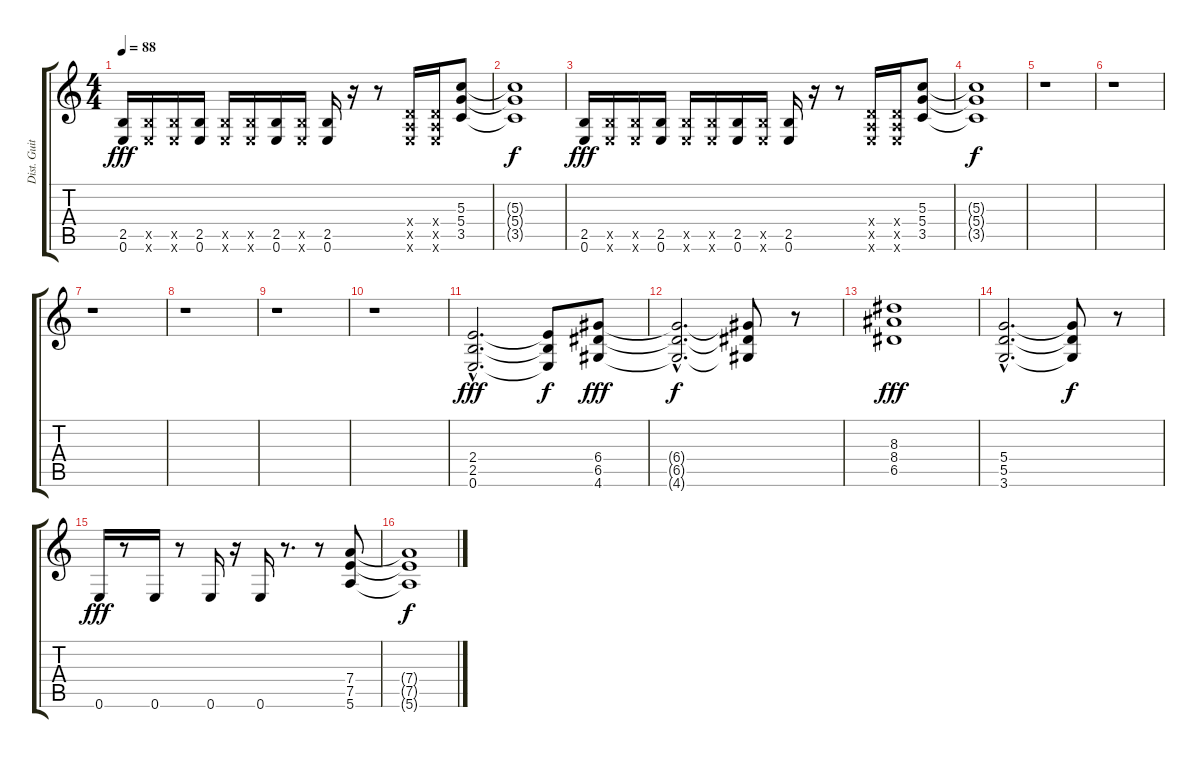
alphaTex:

\track ("Dist. Guitar 2" "Dist. Guit") {instrument distortionguitar}
\staff {score tabs}
\tuning (E4 B3 G3 D3 A2 E2) {hide}
\ts (4 4)
\tempo 88
\clef g2
\ks c
(2.5 0.6).16{dy fff} (2.5{x} 0.6{x}).16 (2.5{x} 0.6{x}).16 (2.5 0.6).16 (2.5{x} 0.6{x}).16 (2.5{x} 0.6{x}).16 (2.5 0.6).16 (2.5{x} 0.6{x}).16 (2.5 0.6).16 r.16 r.8 (0.4{x} 0.5{x} 0.6{x}).16 (0.4{x} 0.5{x} 0.6{x}).16 (5.3 5.4 3.5).8 |
(5.3{t} 5.4{t} 3.5{t}).1{dy f} |
(2.5 0.6).16{dy fff} (2.5{x} 0.6{x}).16 (2.5{x} 0.6{x}).16 (2.5 0.6).16 (2.5{x} 0.6{x}).16 (2.5{x} 0.6{x}).16 (2.5 0.6).16 (2.5{x} 0.6{x}).16 (2.5 0.6).16 r.16 r.8 (0.4{x} 0.5{x} 0.6{x}).16 (0.4{x} 0.5{x} 0.6{x}).16 (5.3 5.4 3.5).8 |
(5.3{t} 5.4{t} 3.5{t}).1{dy f} |
r.1 |
r.1 |
r.1 |
r.1 |
r.1 |
r.1 |
(2.4{hac} 2.5{hac} 0.6{hac}).2{d dy fff} (2.4{t} 2.5{t} 0.6{t}).8{dy f} (6.4 6.5 4.6).8{dy fff} |
(6.4{hac t} 6.5{hac t} 4.6{hac t}).2{d dy f} (6.4{t} 6.5{t} 4.6{t}).8 r.8 |
(8.3 8.4 6.5).1{dy fff} |
(5.4{hac} 5.5{hac} 3.6{hac}).2{d} (5.4{t} 5.5{t} 3.6{t}).8{dy f} r.8 |
0.6.16{dy fff} r.8 0.6.16 r.8 0.6.16 r.16 0.6.16 r.8{d} r.8 (7.4 7.5 5.6).8 |
(7.4{t} 7.5{t} 5.6{t}).1{dy f}
